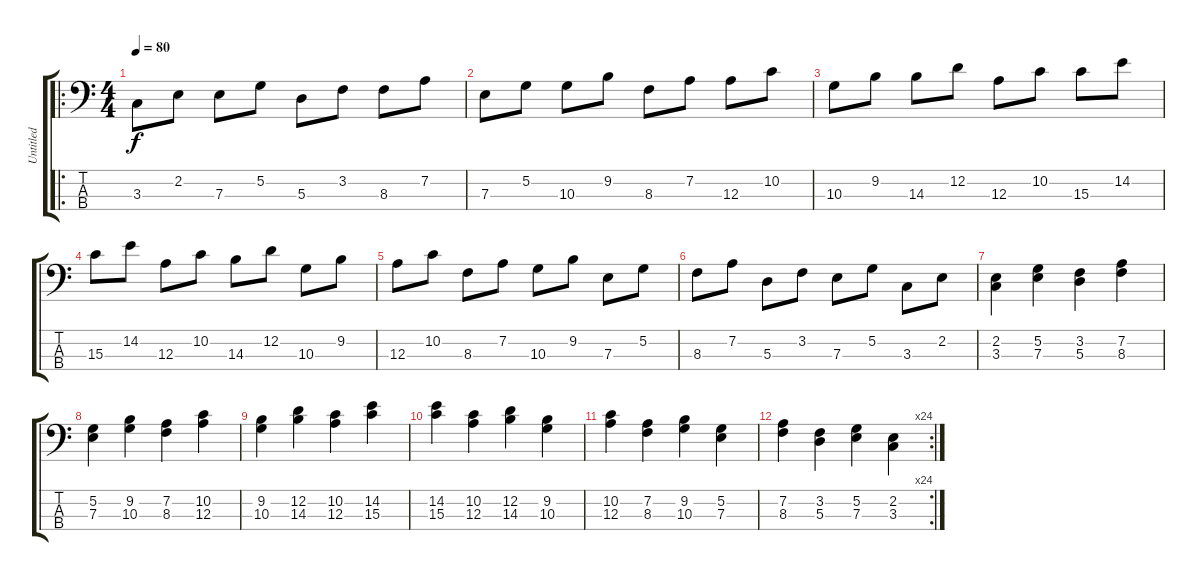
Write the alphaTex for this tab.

\track ("Untitled" "Untitled") {instrument electricbassfinger}
\staff {score tabs}
\tuning (G2 D2 A1 E1) {hide}
\ro
\ts (4 4)
\tempo 80
\clef f4
\ks c
3.3.8{dy f instrument electricbassfinger} 2.2.8 7.3.8 5.2.8 5.3.8 3.2.8 8.3.8 7.2.8 |
7.3.8 5.2.8 10.3.8 9.2.8 8.3.8 7.2.8 12.3.8 10.2.8 |
10.3.8 9.2.8 14.3.8 12.2.8 12.3.8 10.2.8 15.3.8 14.2.8 |
15.3.8 14.2.8 12.3.8 10.2.8 14.3.8 12.2.8 10.3.8 9.2.8 |
12.3.8 10.2.8 8.3.8 7.2.8 10.3.8 9.2.8 7.3.8 5.2.8 |
8.3.8 7.2.8 5.3.8 3.2.8 7.3.8 5.2.8 3.3.8 2.2.8 |
(2.2 3.3).4 (5.2 7.3).4 (3.2 5.3).4 (7.2 8.3).4 |
(5.2 7.3).4 (9.2 10.3).4 (7.2 8.3).4 (10.2 12.3).4 |
(9.2 10.3).4 (12.2 14.3).4 (10.2 12.3).4 (14.2 15.3).4 |
(14.2 15.3).4 (10.2 12.3).4 (12.2 14.3).4 (9.2 10.3).4 |
(10.2 12.3).4 (7.2 8.3).4 (9.2 10.3).4 (5.2 7.3).4 |
\rc 24
(7.2 8.3).4 (3.2 5.3).4 (5.2 7.3).4 (2.2 3.3).4
